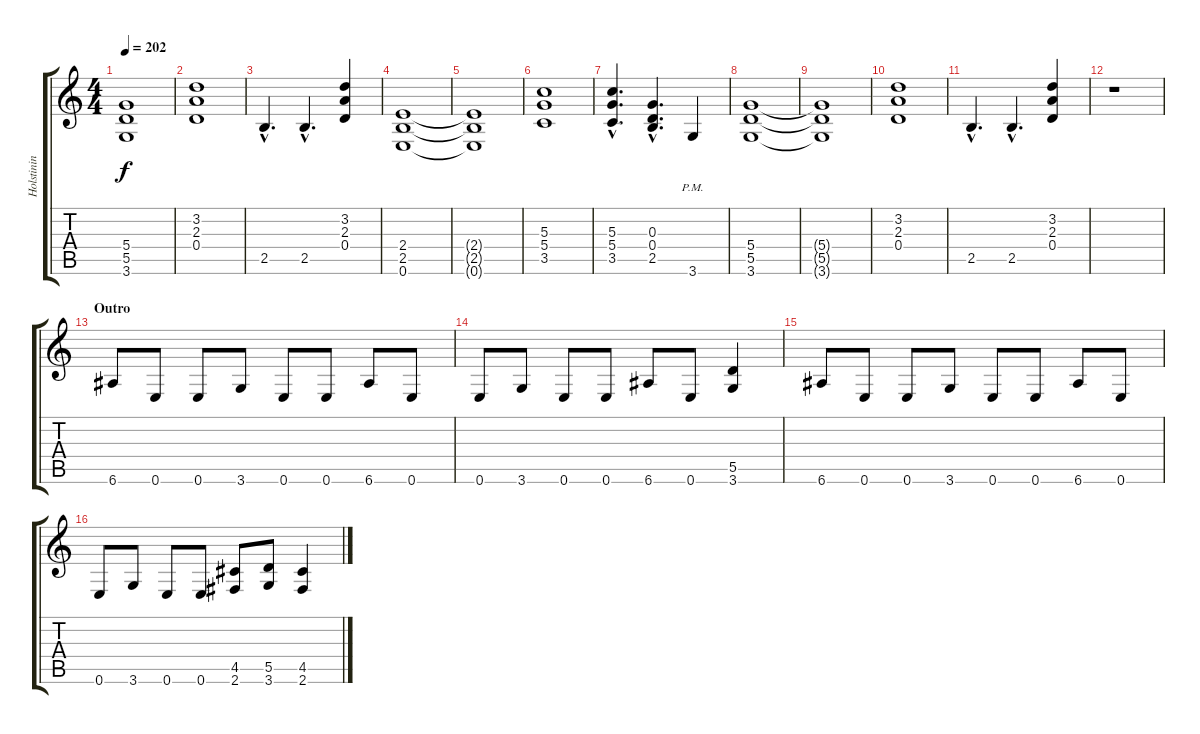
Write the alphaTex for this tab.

\track ("Holstinin" "Holstinin") {instrument distortionguitar}
\staff {score tabs}
\tuning (E4 B3 G3 D3 A2 E2) {hide}
\ts (4 4)
\tempo 202
\clef g2
\ks c
(5.4{t} 5.5{t} 3.6{t}).1{dy f} |
(3.2 2.3 0.4).1 |
2.5{hac}.4{d} 2.5{hac}.4{d} (3.2 2.3 0.4).4 |
(2.4 2.5 0.6).1 |
(2.4{t} 2.5{t} 0.6{t}).1 |
(5.3 5.4 3.5).1 |
(5.3{hac} 5.4{hac} 3.5{hac}).4{d} (0.3{hac} 0.4{hac} 2.5{hac}).4{d} 3.6{pm}.4 |
(5.4 5.5 3.6).1 |
(5.4{t} 5.5{t} 3.6{t}).1 |
(3.2 2.3 0.4).1 |
2.5{hac}.4{d} 2.5{hac}.4{d} (3.2 2.3 0.4).4 |
r.1 |
\section ("" "Outro")
6.6.8 0.6.8 0.6.8 3.6.8 0.6.8 0.6.8 6.6.8 0.6.8 |
0.6.8 3.6.8 0.6.8 0.6.8 6.6.8 0.6.8 (5.5 3.6).4 |
6.6.8 0.6.8 0.6.8 3.6.8 0.6.8 0.6.8 6.6.8 0.6.8 |
0.6.8 3.6.8 0.6.8 0.6.8 (4.5 2.6).8 (5.5 3.6).8 (4.5 2.6).4
